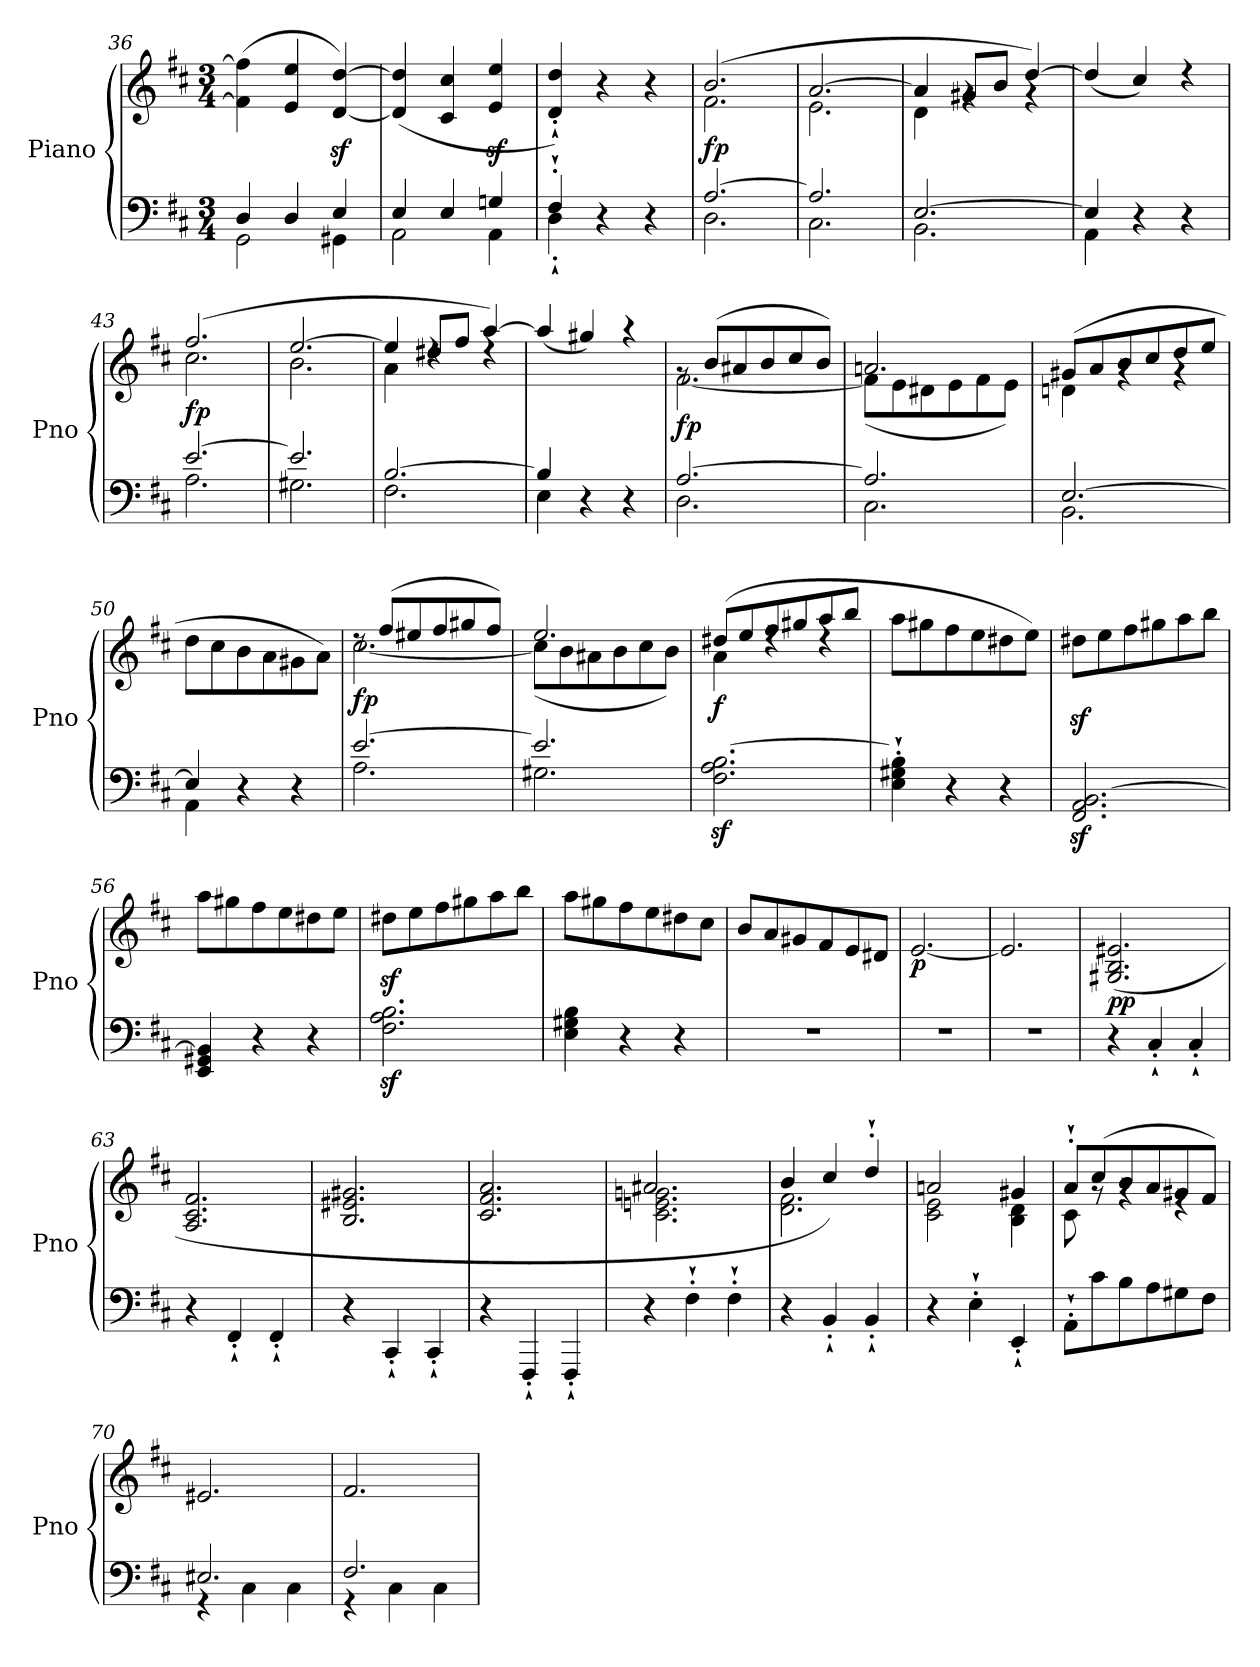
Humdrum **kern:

**kern	**kern	**dynam
*part1	*part1	*part1
*staff2	*staff1	*staff1/2
*I"Piano	*	*
*I'Pno	*	*
*clefF4	*clefG2	*
*k[f#c#]	*k[f#c#]	*
*M3/4	*M3/4	*
=36	=36	=36
*^	*	*
4D/	2GG\	(4f#\] 4ff#\]	.
4D/	.	4e/ 4ee/	.
4E/	4GG#X\	[4d/z< [4dd/z<)	.
=37	=37	=37	=37
4E/	2AA\	(4d/] 4dd/]	.
4E/	.	4c#/ 4cc#/	.
4Gn/	4AA\	4e/z< 4ee/z<	.
=38	=38	=38	=38
4F#`'/	4D`'\	4d/`' 4dd/`')	.
4r	2ryy	4r	.
4r	.	4r	.
=39	=39	=39	=39
*	*	*^	*
!	!	!	!	!LO:DY:b
[2.A/	2.D\	(2.b/	2.f#\	fp
=40	=40	=40	=40	=40
2.A/]	2.C#\	[2.a/	2.e\	.
=41	=41	=41	=41	=41
[2.E/	2.BB\	4a/]	4d\	.
.	.	8g#X/L	4rg	.
.	.	8b/J	.	.
.	.	[4dd/)	4rg	.
*	*	*v	*v	*
!!LO:LB:g=z
=42	=42	=42	=42
4E/]	4AA\	(>4dd/]	.
4r	2ryy	4cc#/)	.
4r	.	4rdd	.
=43	=43	=43	=43
*	*	*^	*
!	!	!	!	!LO:DY:b
[2.e/	2.A\	(2.ff#/	2.cc#\	fp
=44	=44	=44	=44	=44
2.e/]	2.G#X\	[2.ee/	2.b\	.
=45	=45	=45	=45	=45
[2.B/	2.F#\	4ee/]	4a\	.
.	.	8dd#X/L	4rdd	.
.	.	8ff#/J	.	.
.	.	[4aa/)	4rdd	.
*	*	*v	*v	*
=46	=46	=46	=46
4B/]	4E\	(>4aa/]	.
4r	2ryy	4gg#X/)	.
4r	.	4raa	.
=47	=47	=47	=47
*	*	*^	*
!	!	!	!	!LO:DY:b
[2.A/	2.D\	8rg	[2.f#\	fp
.	.	(8b/L	.	.
.	.	8a#X/	.	.
.	.	8b/	.	.
.	.	8cc#/	.	.
.	.	8b/J)	.	.
=48	=48	=48	=48	=48
2.A/]	2.C#\	2.an/	(8f#\L]	.
.	.	.	8e\	.
.	.	.	8d#X\	.
.	.	.	8e\	.
.	.	.	8f#\	.
.	.	.	8e\J)	.
=49	=49	=49	=49	=49
[2.E/	2.BB\	(8g#X/L	4dn\	.
.	.	8a/	.	.
.	.	8b/	4rg	.
.	.	8cc#/	.	.
.	.	8dd/	4rg	.
.	.	8ee/J	.	.
*	*	*v	*v	*
!!LO:LB:g=z
=50	=50	=50	=50
4E/]	4AA\	8dd\L	.
.	.	8cc#\	.
4r	2ryy	8b\	.
.	.	8a\	.
4r	.	8g#X\	.
.	.	8a\J)	.
!!LO:LB:g=z
=51	=51	=51	=51
*	*	*^	*
!	!	!	!	!LO:DY:b
[2.e/	2.A\	8rdd	[2.cc#\	fp
.	.	(8ff#/L	.	.
.	.	8ee#X/	.	.
.	.	8ff#/	.	.
.	.	8gg#X/	.	.
.	.	8ff#/J)	.	.
=52	=52	=52	=52	=52
2.e/]	2.G#X\	2.ee/	(8cc#\L]	.
.	.	.	8b\	.
.	.	.	8a#X\	.
.	.	.	8b\	.
.	.	.	8cc#\	.
.	.	.	8b\J)	.
*v	*v	*	*	*
=53	=53	=53	=53
!	!	!	!LO:DY:b
2.F#\z< 2.A\z< [2.B\z<	(8dd#X/L	4a\	f
.	8ee/	.	.
.	8ff#/	4rdd	.
.	8gg#X/	.	.
.	8aa/	4rdd	.
.	8bb/J	.	.
*	*v	*v	*
=54	=54	=54
4E\`' 4G#X\`' 4B\]`'	8aa\L	.
.	8gg#X\	.
4r	8ff#\	.
.	8ee\	.
4r	8dd#X\	.
.	8ee\J)	.
=55	=55	=55
2.FF#/z< 2.AA/z< [2.BB/z<	8dd#Xz<\L	.
.	8ee\	.
.	8ff#\	.
.	8gg#X\	.
.	8aa\	.
.	8bb\J	.
=56	=56	=56
4EE/ 4GG#X/ 4BB/]	8aa\L	.
.	8gg#X\	.
4r	8ff#\	.
.	8ee\	.
4r	8dd#X\	.
.	8ee\J	.
!!LO:LB:g=z
=57	=57	=57
2.F#\z< 2.A\z< 2.B\z<	8dd#Xz<\L	.
.	8ee\	.
.	8ff#\	.
.	8gg#X\	.
.	8aa\	.
.	8bb\J	.
=58	=58	=58
4E\ 4G#X\ 4B\	8aa\L	.
.	8gg#X\	.
4r	8ff#\	.
.	8ee\	.
4r	8dd#X\	.
.	8cc#\J	.
=59	=59	=59
!	!	!LO:DY:b
2.r	8b/L	other-dynamics
.	8a/	.
.	8g#X/	.
.	8f#/	.
.	8e/	.
.	8d#X/J	.
=60	=60	=60
!	!	!LO:DY:b
2.r	[2.e/	p
=61	=61	=61
2.r	2.e/]	.
=62	=62	=62
!	!	!LO:DY:b
4r	(2.G#X/ 2.B/ 2.e#X/	pp
4C#`'/	.	.
4C#`'/	.	.
=63	=63	=63
4r	2.A/ 2.c#/ 2.f#/	.
4FF#`'/	.	.
4FF#`'/	.	.
=64	=64	=64
4r	2.B/ 2.e#X/ 2.g#X/	.
4CC#`'/	.	.
4CC#`'/	.	.
=65	=65	=65
4r	2.c#/ 2.f#/ 2.a/	.
4FFF#`'/	.	.
4FFF#`'/	.	.
!!LO:LB:g=z
=66	=66	=66
*	*^	*
4r	2.a#X/	2.c#\ 2.en\ 2.gn\	.
4F#`'\	.	.	.
4F#`'\	.	.	.
!!LO:PB:g=z	!!
=67	=67	=67	=67
4r	4b/	2.d\ 2.f#\	.
4BB`'/	4cc#/)	.	.
4BB`'/	4dd`'/	.	.
=68	=68	=68	=68
4r	2an/	2c#\ 2e\	.
4E`'\	.	.	.
4EE`'/	4g#X/	4B\ 4d\	.
=69	=69	=69	=69
8AA`'\L	8a`'/L	8c#\	.
8c#\	(>8cc#/	8rg	.
8B\	8b/	4rg	.
8A\	8a/	.	.
8G#X\	8g#X/	4re	.
8F#\J	8f#/J)	.	.
*	*v	*v	*
=70	=70	=70
*^	*	*
!	!	!	!LO:DY:b
2.E#X/	4r	2.e#X/	other-dynamics
.	4C#\	.	.
.	4C#\	.	.
=71	=71	=71	=71
2.F#/	4r	2.f#/	.
.	4C#\	.	.
.	4C#\	.	.
*v	*v	*	*
=	=	=
*-	*-	*-
